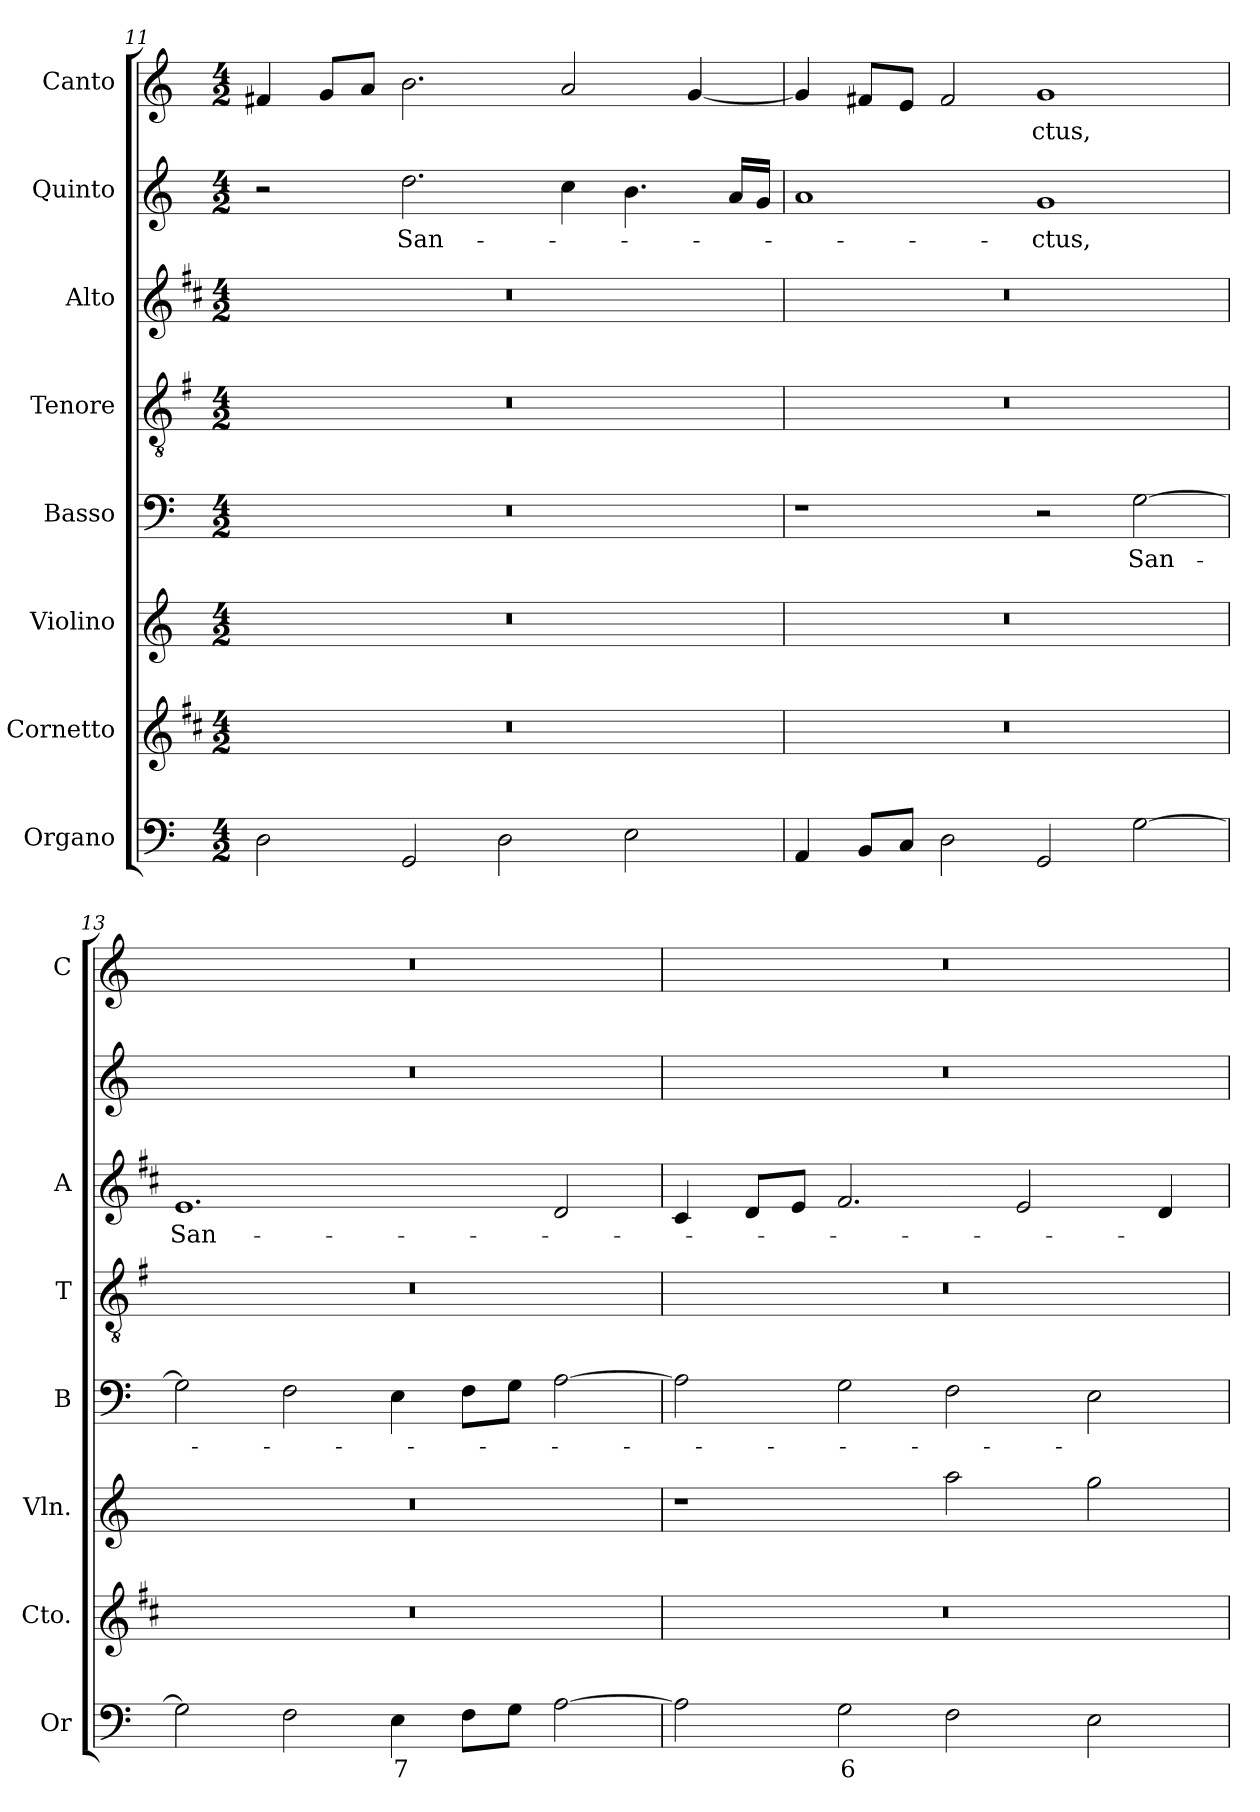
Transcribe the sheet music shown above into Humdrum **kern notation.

**kern	**text	**kern	**kern	**kern	**text	**kern	**kern	**text	**kern	**text	**kern	**text
*part8	*part8	*part7	*part6	*part5	*part5	*part4	*part3	*part3	*part2	*part2	*part1	*part1
*staff8	*staff8	*staff7	*staff6	*staff5	*staff5	*staff4	*staff3	*staff3	*staff2	*staff2	*staff1	*staff1
*I"Organo	*	*I"Cornetto	*I"Violino	*I"Basso	*	*I"Tenore	*I"Alto	*	*I"Quinto	*	*I"Canto	*
*I'Or	*	*I'Cto.	*I'Vln.	*I'B	*	*I'T	*I'A	*	*	*	*I'C	*
!!LO:LB:g=z
*clefF4	*	*clefG2	*clefG2	*clefF4	*	*clefGv2	*clefG2	*	*clefG2	*	*clefG2	*
*	*	*ITrd1c2	*	*	*	*ITrd4c7	*ITrd1c2	*	*	*	*	*
*k[]	*	*k[]	*k[]	*k[]	*	*k[]	*k[]	*	*k[]	*	*k[]	*
*C:	*	*C:	*C:	*C:	*	*C:	*C:	*	*C:	*	*C:	*
*M4/2	*	*M4/2	*M4/2	*M4/2	*	*M4/2	*M4/2	*	*M4/2	*	*M4/2	*
=11	=11	=11	=11	=11	=11	=11	=11	=11	=11	=11	=11	=11
2D\	.	0r	0r	0r	.	0r	0r	.	2r	.	4f#X/	.
.	.	.	.	.	.	.	.	.	.	.	8g/L	.
.	.	.	.	.	.	.	.	.	.	.	8a/J	.
!	!	!	!	!	!	!	!	!	!	!LO:LY:b	!	!
2GG/	.	.	.	.	.	.	.	.	2.dd\	San-	2.b\	.
2D\	.	.	.	.	.	.	.	.	.	.	.	.
.	.	.	.	.	.	.	.	.	4cc\	.	2a/	.
2E\	.	.	.	.	.	.	.	.	4.b\	.	.	.
.	.	.	.	.	.	.	.	.	.	.	[4g/	.
.	.	.	.	.	.	.	.	.	16a/LL	.	.	.
.	.	.	.	.	.	.	.	.	16g/JJ	.	.	.
=12	=12	=12	=12	=12	=12	=12	=12	=12	=12	=12	=12	=12
4AA/	.	0r	0r	1r	.	0r	0r	.	1a	.	4g/]	.
8BB/L	.	.	.	.	.	.	.	.	.	.	8f#X/L	.
8C/J	.	.	.	.	.	.	.	.	.	.	8e/J	.
2D\	.	.	.	.	.	.	.	.	.	.	2f#/	.
!	!	!	!	!	!	!	!	!	!	!LO:LY:b	!	!LO:LY:b
2GG/	.	.	.	2r	.	.	.	.	1g	-ctus,	1g	-ctus,
!	!	!	!	!	!LO:LY:b	!	!	!	!	!	!	!
[2G\	.	.	.	[2G\	San-	.	.	.	.	.	.	.
=13	=13	=13	=13	=13	=13	=13	=13	=13	=13	=13	=13	=13
!	!	!	!	!	!	!	!	!LO:LY:b	!	!	!	!
2G\]	.	0r	0r	2G\]	.	0r	1.d	San-	0r	.	0r	.
2F\	.	.	.	2F\	.	.	.	.	.	.	.	.
!	!LO:LY:b	!	!	!	!	!	!	!	!	!	!	!
4E\	7	.	.	4E\	.	.	.	.	.	.	.	.
8F\L	.	.	.	8F\L	.	.	.	.	.	.	.	.
8G\J	.	.	.	8G\J	.	.	.	.	.	.	.	.
[2A\	.	.	.	[2A\	.	.	2c/	.	.	.	.	.
=14	=14	=14	=14	=14	=14	=14	=14	=14	=14	=14	=14	=14
2A\]	.	0r	1r	2A\]	.	0r	4B/	.	0r	.	0r	.
.	.	.	.	.	.	.	8c/L	.	.	.	.	.
.	.	.	.	.	.	.	8d/J	.	.	.	.	.
!	!LO:LY:b	!	!	!	!	!	!	!	!	!	!	!
2G\	6	.	.	2G\	.	.	2.e/	.	.	.	.	.
2F\	.	.	2aa\	2F\	.	.	.	.	.	.	.	.
.	.	.	.	.	.	.	2d/	.	.	.	.	.
2E\	.	.	2gg\	2E\	.	.	.	.	.	.	.	.
.	.	.	.	.	.	.	4c/	.	.	.	.	.
=	=	=	=	=	=	=	=	=	=	=	=	=
*-	*-	*-	*-	*-	*-	*-	*-	*-	*-	*-	*-	*-
